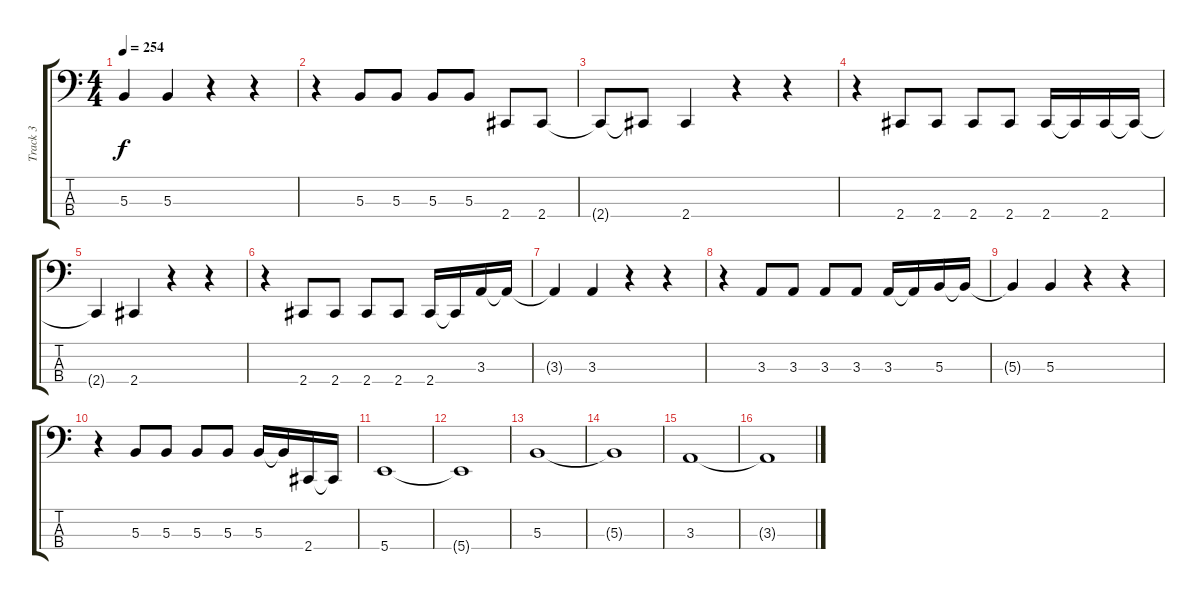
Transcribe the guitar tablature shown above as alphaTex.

\track ("Track 3" "Track 3") {instrument electricbasspick}
\staff {score tabs}
\tuning (E2 B1 Gb1 B0) {hide}
\ts (4 4)
\tempo 254
\clef f4
\ks c
5.3{t}.4{dy f} 5.3.4 r.4 r.4 |
r.4 5.3.8 5.3.8 5.3.8 5.3.8 2.4.8 2.4.8 |
2.4{t}.8 2.4{t}.8 2.4.4 r.4 r.4 |
r.4 2.4.8 2.4.8 2.4.8 2.4.8 2.4.16 2.4{t}.16 2.4.16 2.4{t}.16 |
2.4{t}.4 2.4.4 r.4 r.4 |
r.4 2.4.8 2.4.8 2.4.8 2.4.8 2.4.16 2.4{t}.16 3.3.16 3.3{t}.16 |
3.3{t}.4 3.3.4 r.4 r.4 |
r.4 3.3.8 3.3.8 3.3.8 3.3.8 3.3.16 3.3{t}.16 5.3.16 5.3{t}.16 |
5.3{t}.4 5.3.4 r.4 r.4 |
r.4 5.3.8 5.3.8 5.3.8 5.3.8 5.3.16 5.3{t}.16 2.4.16 2.4{t}.16 |
5.4.1 |
5.4{t}.1 |
5.3.1 |
5.3{t}.1 |
3.3.1 |
3.3{t}.1
